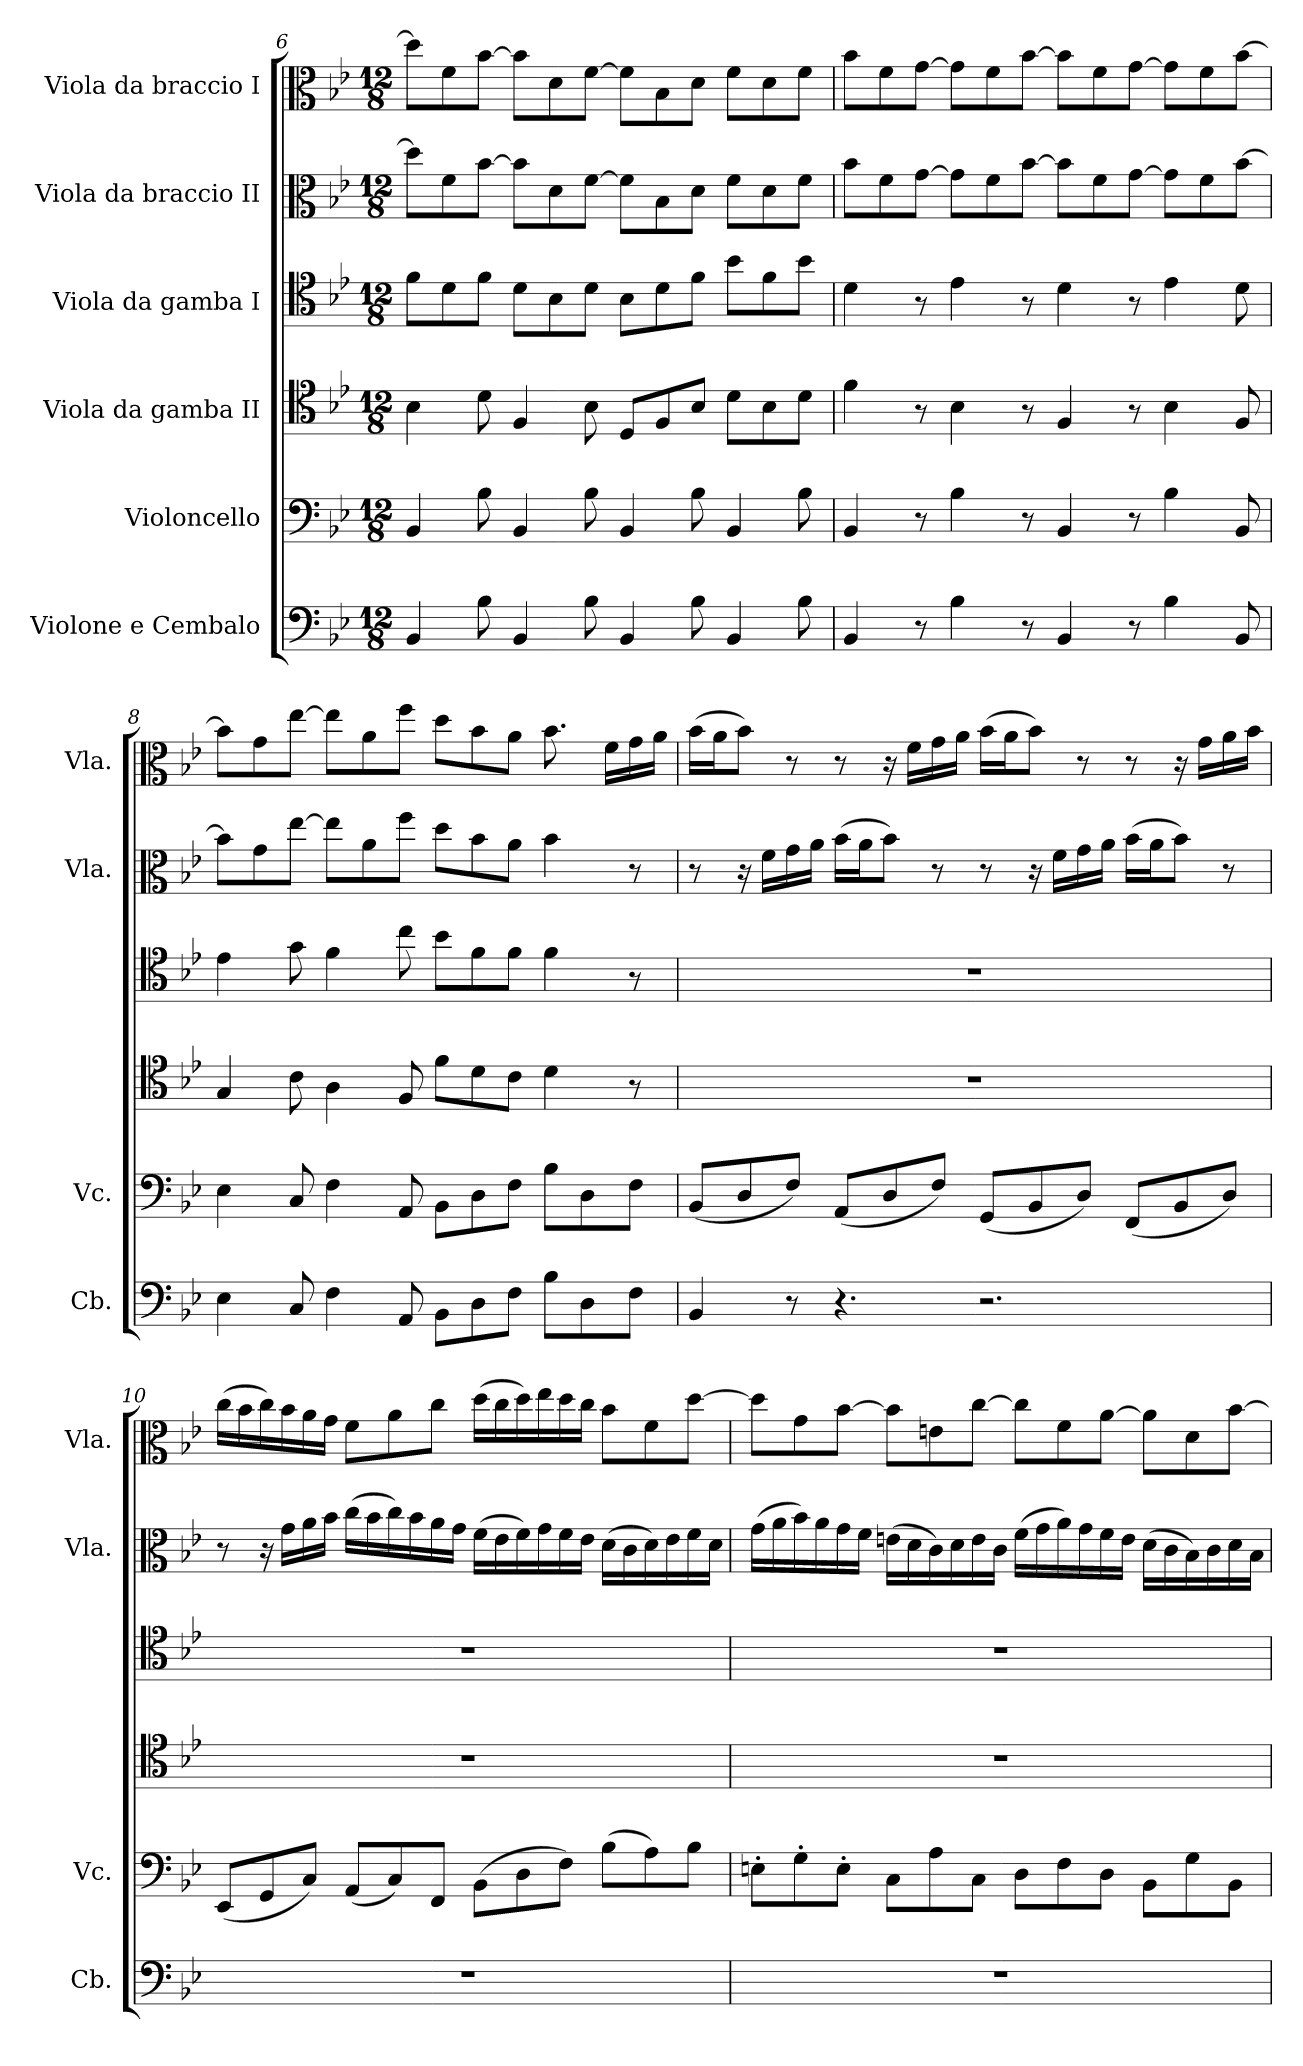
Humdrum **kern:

**kern	**kern	**kern	**kern	**kern	**kern
*part6	*part5	*part4	*part3	*part2	*part1
*staff6	*staff5	*staff4	*staff3	*staff2	*staff1
*I"Violone e Cembalo	*I"Violoncello	*I"Viola da gamba II	*I"Viola da gamba I	*I"Viola da braccio II	*I"Viola da braccio I
*I'Cb.	*I'Vc.	*	*	*I'Vla.	*I'Vla.
*clefF4	*clefF4	*clefC4	*clefC4	*clefC3	*clefC3
*ITrd7c12	*	*	*	*	*
*k[b-e-]	*k[b-e-]	*k[b-e-]	*k[b-e-]	*k[b-e-]	*k[b-e-]
*B-:	*B-:	*B-:	*B-:	*B-:	*B-:
*M12/8	*M12/8	*M12/8	*M12/8	*M12/8	*M12/8
=6	=6	=6	=6	=6	=6
4BBB-i/	4BB-i/	4B-i\	8fi\L	8ddi\L]	8ddi\L]
.	.	.	8di\	8fi\	8fi\
8BB-i\	8B-i\	8di\	8fi\J	[8b-i\J	[8b-i\J
4BBB-i/	4BB-i/	4Fi/	8di\L	8b-i\L]	8b-i\L]
.	.	.	8B-i\	8di\	8di\
8BB-i\	8B-i\	8B-i\	8di\J	[8fi\J	[8fi\J
4BBB-i/	4BB-i/	8Di/L	8B-i\L	8fi\L]	8fi\L]
.	.	8Fi/	8di\	8B-i\	8B-i\
8BB-i\	8B-i\	8B-i/J	8fi\J	8di\J	8di\J
4BBB-i/	4BB-i/	8di\L	8b-i\L	8fi\L	8fi\L
.	.	8B-i\	8fi\	8di\	8di\
8BB-i\	8B-i\	8di\J	8b-i\J	8fi\J	8fi\J
=7	=7	=7	=7	=7	=7
4BBB-i/	4BB-i/	4fi\	4di\	8b-i\L	8b-i\L
.	.	.	.	8fi\	8fi\
8r	8r	8r	8r	[8gi\J	[8gi\J
4BB-i\	4B-i\	4B-i\	4e-i\	8gi\L]	8gi\L]
.	.	.	.	8fi\	8fi\
8r	8r	8r	8r	[8b-i\J	[8b-i\J
4BBB-i/	4BB-i/	4Fi/	4di\	8b-i\L]	8b-i\L]
.	.	.	.	8fi\	8fi\
8r	8r	8r	8r	[8gi\J	[8gi\J
4BB-i\	4B-i\	4B-i\	4e-i\	8gi\L]	8gi\L]
.	.	.	.	8fi\	8fi\
8BBB-i/	8BB-i/	8Fi/	8di\	[8b-i\J	[8b-i\J
!!LO:LB:g=z
=8	=8	=8	=8	=8	=8
4EE-i\	4E-i\	4Gi/	4e-i\	8b-i\L]	8b-i\L]
.	.	.	.	8gi\	8gi\
8CCi/	8Ci/	8ci\	8gi\	[8ee-i\J	[8ee-i\J
4FFi\	4Fi\	4Ai\	4fi\	8ee-i\L]	8ee-i\L]
.	.	.	.	8ai\	8ai\
8AAAi/	8AAi/	8Fi/	8cci\	8ffi\J	8ffi\J
8BBB-i\L	8BB-i\L	8fi\L	8b-i\L	8ddi\L	8ddi\L
8DDi\	8Di\	8di\	8fi\	8b-i\	8b-i\
8FFi\J	8Fi\J	8ci\J	8fi\J	8ai\J	8ai\J
8BB-i\L	8B-i\L	4di\	4fi\	4b-i\	8.b-i\
8DDi\	8Di\	.	.	.	.
.	.	.	.	.	16fi\LL
8FFi\J	8Fi\J	8r	8r	8r	16gi\
.	.	.	.	.	16ai\JJ
=9	=9	=9	=9	=9	=9
!	!	!LO:N:vis=1	!LO:N:vis=1	!	!
4BBB-i/	(8BB-i/L	1.r	1.r	8r	(16b-i\LL
.	.	.	.	.	16ai\J
.	8Di/	.	.	16r	8b-i\J)
.	.	.	.	16fi\LL	.
8r	8Fi/J)	.	.	16gi\	8r
.	.	.	.	16ai\JJ	.
4.r	(8AAi/L	.	.	(16b-i\LL	8r
.	.	.	.	16ai\J	.
.	8Di/	.	.	8b-i\J)	16r
.	.	.	.	.	16fi\LL
.	8Fi/J)	.	.	8r	16gi\
.	.	.	.	.	16ai\JJ
2.r	(8GGi/L	.	.	8r	(16b-i\LL
.	.	.	.	.	16ai\J
.	8BB-i/	.	.	16r	8b-i\J)
.	.	.	.	16fi\LL	.
.	8Di/J)	.	.	16gi\	8r
.	.	.	.	16ai\JJ	.
.	(8FFi/L	.	.	(16b-i\LL	8r
.	.	.	.	16ai\J	.
.	8BB-i/	.	.	8b-i\J)	16r
.	.	.	.	.	16gi\LL
.	8Di/J)	.	.	8r	16ai\
.	.	.	.	.	16b-i\JJ
=10	=10	=10	=10	=10	=10
!LO:N:vis=1	!	!LO:N:vis=1	!LO:N:vis=1	!	!
1.r	(8EE-i/L	1.r	1.r	8r	(16cci\LL
.	.	.	.	.	16b-i\
.	8GGi/	.	.	16r	16cci\)
.	.	.	.	16gi\LL	16b-i\
.	8Ci/J)	.	.	16ai\	16ai\
.	.	.	.	16b-i\JJ	16gi\JJ
.	(8AAi/L	.	.	(16cci\LL	8fi\L
.	.	.	.	16b-i\	.
.	8Ci/)	.	.	16cci\)	8ai\
.	.	.	.	16b-i\	.
.	8FFi/J	.	.	16ai\	8cci\J
.	.	.	.	16gi\JJ	.
.	(8BB-i\L	.	.	(16fi\LL	(16ddi\LL
.	.	.	.	16e-i\	16cci\
.	8Di\	.	.	16fi\)	16ddi\)
.	.	.	.	16gi\	16ee-i\
.	8Fi\J)	.	.	16fi\	16ddi\
.	.	.	.	16e-i\JJ	16cci\JJ
.	(8B-i\L	.	.	(16di\LL	8b-i\L
.	.	.	.	16ci\	.
.	8Ai\)	.	.	16di\)	8fi\
.	.	.	.	16e-i\	.
.	8B-i\J	.	.	16fi\	[8ddi\J
.	.	.	.	16di\JJ	.
!!LO:PB:g=z
=11	=11	=11	=11	=11	=11
!LO:N:vis=1	!	!LO:N:vis=1	!LO:N:vis=1	!	!
1.r	8En'i\L	1.r	1.r	(16gi\LL	8ddi\L]
.	.	.	.	16ai\	.
.	8G'i\	.	.	16b-i\)	8gi\
.	.	.	.	16ai\	.
.	8E'i\J	.	.	16gi\	[8b-i\J
.	.	.	.	16fi\JJ	.
.	8Ci\L	.	.	(16eni\LL	8b-i\L]
.	.	.	.	16di\	.
.	8Ai\	.	.	16ci\)	8eni\
.	.	.	.	16di\	.
.	8Ci\J	.	.	16ei\	[8cci\J
.	.	.	.	16ci\JJ	.
.	8Di\L	.	.	(16fi\LL	8cci\L]
.	.	.	.	16gi\	.
.	8Fi\	.	.	16ai\)	8fi\
.	.	.	.	16gi\	.
.	8Di\J	.	.	16fi\	[8ai\J
.	.	.	.	16ei\JJ	.
.	8BB-i\L	.	.	(16di\LL	8ai\L]
.	.	.	.	16ci\	.
.	8Gi\	.	.	16B-i\)	8di\
.	.	.	.	16ci\	.
.	8BB-i\J	.	.	16di\	[8b-i\J
.	.	.	.	16B-i\JJ	.
=	=	=	=	=	=
*-	*-	*-	*-	*-	*-
